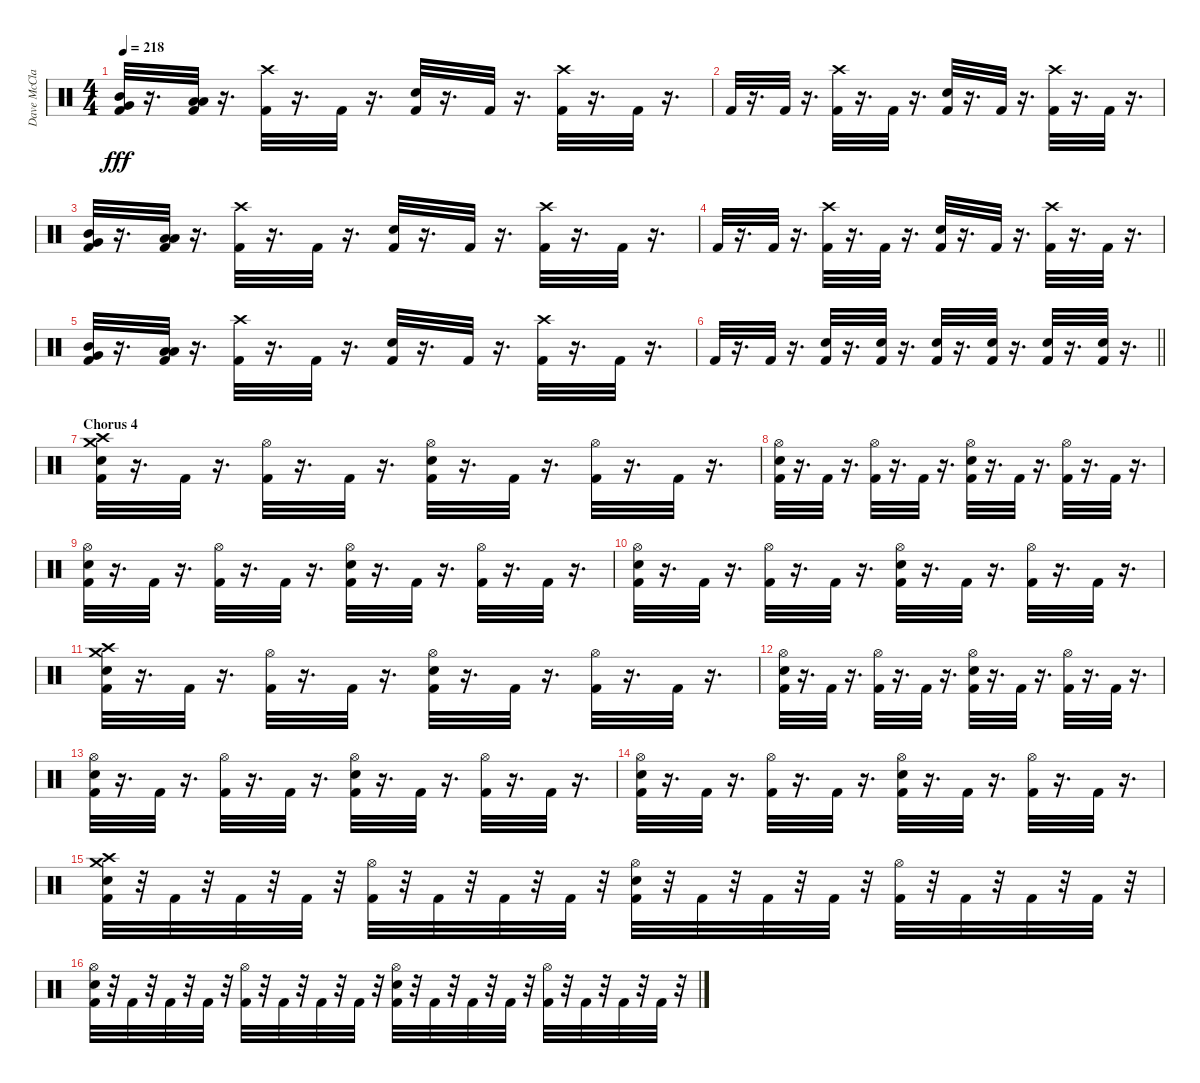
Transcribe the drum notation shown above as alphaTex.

\track ("Dave McClain" "Dave McCla") {instrument percussion}
\staff {score}
\articulation defaults
\ts (4 4)
\tempo 218
\clef neutral
\ks c
("Very Low Tom (hit)" "Mid Tom (hit)" "Kick (hit) 2").32{dy fff} r.16{d} ("Low Tom (hit)" "Low Floor Tom (hit)" "Kick (hit) 2").32 r.16{d} ("Kick (hit) 2" "Crash high (hit)").32 r.16{d} "Kick (hit) 2".32 r.16{d} ("Kick (hit) 2" "Snare (hit) 2").32 r.16{d} "Kick (hit) 2".32 r.16{d} ("Kick (hit) 2" "Crash high (hit)").32 r.16{d} "Kick (hit) 2".32 r.16{d} |
"Kick (hit) 2".32 r.16{d} "Kick (hit) 2".32 r.16{d} ("Kick (hit) 2" "Crash high (hit)").32 r.16{d} "Kick (hit) 2".32 r.16{d} ("Kick (hit) 2" "Snare (hit) 2").32 r.16{d} "Kick (hit) 2".32 r.16{d} ("Kick (hit) 2" "Crash high (hit)").32 r.16{d} "Kick (hit) 2".32 r.16{d} |
("Very Low Tom (hit)" "Mid Tom (hit)" "Kick (hit) 2").32 r.16{d} ("Kick (hit) 2" "Low Tom (hit)" "Low Floor Tom (hit)").32 r.16{d} ("Kick (hit) 2" "Crash high (hit)").32 r.16{d} "Kick (hit) 2".32 r.16{d} ("Kick (hit) 2" "Snare (hit) 2").32 r.16{d} "Kick (hit) 2".32 r.16{d} ("Kick (hit) 2" "Crash high (hit)").32 r.16{d} "Kick (hit) 2".32 r.16{d} |
"Kick (hit) 2".32 r.16{d} "Kick (hit) 2".32 r.16{d} ("Kick (hit) 2" "Crash high (hit)").32 r.16{d} "Kick (hit) 2".32 r.16{d} ("Kick (hit) 2" "Snare (hit) 2").32 r.16{d} "Kick (hit) 2".32 r.16{d} ("Kick (hit) 2" "Crash high (hit)").32 r.16{d} "Kick (hit) 2".32 r.16{d} |
("Very Low Tom (hit)" "Mid Tom (hit)" "Kick (hit) 2").32 r.16{d} ("Low Tom (hit)" "Low Floor Tom (hit)" "Kick (hit) 2").32 r.16{d} ("Kick (hit) 2" "Crash high (hit)").32 r.16{d} "Kick (hit) 2".32 r.16{d} ("Kick (hit) 2" "Snare (hit) 2").32 r.16{d} "Kick (hit) 2".32 r.16{d} ("Kick (hit) 2" "Crash high (hit)").32 r.16{d} "Kick (hit) 2".32 r.16{d} |
\barLineRight lightlight "Kick (hit) 2".32
r.16{d} "Kick (hit) 2".32 r.16{d} ("Snare (hit) 2" "Kick (hit) 2").32 r.16{d} ("Snare (hit) 2" "Kick (hit) 2").32 r.16{d} ("Kick (hit) 2" "Snare (hit) 2").32 r.16{d} ("Snare (hit) 2" "Kick (hit) 2").32 r.16{d} ("Snare (hit) 2" "Kick (hit) 2").32 r.16{d} ("Snare (hit) 2" "Kick (hit) 2").32 r.16{d} |
\section ("" "Chorus 4")
("Snare (hit) 2" "Crash medium (hit)" "Crash high (hit)" "Kick (hit) 2").32 r.16{d} "Kick (hit) 2".32 r.16{d} ("Hi-Hat (open)" "Kick (hit) 2").32 r.16{d} "Kick (hit) 2".32 r.16{d} ("Snare (hit) 2" "Hi-Hat (open)" "Kick (hit) 2").32 r.16{d} "Kick (hit) 2".32 r.16{d} ("Hi-Hat (open)" "Kick (hit) 2").32 r.16{d} "Kick (hit) 2".32 r.16{d} |
("Snare (hit) 2" "Hi-Hat (open)" "Kick (hit) 2").32 r.16{d} "Kick (hit) 2".32 r.16{d} ("Hi-Hat (open)" "Kick (hit) 2").32 r.16{d} "Kick (hit) 2".32 r.16{d} ("Snare (hit) 2" "Hi-Hat (open)" "Kick (hit) 2").32 r.16{d} "Kick (hit) 2".32 r.16{d} ("Hi-Hat (open)" "Kick (hit) 2").32 r.16{d} "Kick (hit) 2".32 r.16{d} |
("Snare (hit) 2" "Hi-Hat (open)" "Kick (hit) 2").32 r.16{d} "Kick (hit) 2".32 r.16{d} ("Hi-Hat (open)" "Kick (hit) 2").32 r.16{d} "Kick (hit) 2".32 r.16{d} ("Snare (hit) 2" "Hi-Hat (open)" "Kick (hit) 2").32 r.16{d} "Kick (hit) 2".32 r.16{d} ("Hi-Hat (open)" "Kick (hit) 2").32 r.16{d} "Kick (hit) 2".32 r.16{d} |
("Snare (hit) 2" "Hi-Hat (open)" "Kick (hit) 2").32 r.16{d} "Kick (hit) 2".32 r.16{d} ("Hi-Hat (open)" "Kick (hit) 2").32 r.16{d} "Kick (hit) 2".32 r.16{d} ("Snare (hit) 2" "Hi-Hat (open)" "Kick (hit) 2").32 r.16{d} "Kick (hit) 2".32 r.16{d} ("Hi-Hat (open)" "Kick (hit) 2").32 r.16{d} "Kick (hit) 2".32 r.16{d} |
("Snare (hit) 2" "Crash medium (hit)" "Crash high (hit)" "Kick (hit) 2").32 r.16{d} "Kick (hit) 2".32 r.16{d} ("Hi-Hat (open)" "Kick (hit) 2").32 r.16{d} "Kick (hit) 2".32 r.16{d} ("Snare (hit) 2" "Hi-Hat (open)" "Kick (hit) 2").32 r.16{d} "Kick (hit) 2".32 r.16{d} ("Hi-Hat (open)" "Kick (hit) 2").32 r.16{d} "Kick (hit) 2".32 r.16{d} |
("Snare (hit) 2" "Hi-Hat (open)" "Kick (hit) 2").32 r.16{d} "Kick (hit) 2".32 r.16{d} ("Hi-Hat (open)" "Kick (hit) 2").32 r.16{d} "Kick (hit) 2".32 r.16{d} ("Snare (hit) 2" "Hi-Hat (open)" "Kick (hit) 2").32 r.16{d} "Kick (hit) 2".32 r.16{d} ("Hi-Hat (open)" "Kick (hit) 2").32 r.16{d} "Kick (hit) 2".32 r.16{d} |
("Snare (hit) 2" "Hi-Hat (open)" "Kick (hit) 2").32 r.16{d} "Kick (hit) 2".32 r.16{d} ("Hi-Hat (open)" "Kick (hit) 2").32 r.16{d} "Kick (hit) 2".32 r.16{d} ("Snare (hit) 2" "Hi-Hat (open)" "Kick (hit) 2").32 r.16{d} "Kick (hit) 2".32 r.16{d} ("Hi-Hat (open)" "Kick (hit) 2").32 r.16{d} "Kick (hit) 2".32 r.16{d} |
("Snare (hit) 2" "Hi-Hat (open)" "Kick (hit) 2").32 r.16{d} "Kick (hit) 2".32 r.16{d} ("Hi-Hat (open)" "Kick (hit) 2").32 r.16{d} "Kick (hit) 2".32 r.16{d} ("Snare (hit) 2" "Hi-Hat (open)" "Kick (hit) 2").32 r.16{d} "Kick (hit) 2".32 r.16{d} ("Hi-Hat (open)" "Kick (hit) 2").32 r.16{d} "Kick (hit) 2".32 r.16{d} |
("Snare (hit) 2" "Crash medium (hit)" "Crash high (hit)" "Kick (hit) 2").32 r.32 "Kick (hit) 2".32 r.32 "Kick (hit) 2".32 r.32 "Kick (hit) 2".32 r.32 ("Hi-Hat (open)" "Kick (hit) 2").32 r.32 "Kick (hit) 2".32 r.32 "Kick (hit) 2".32 r.32 "Kick (hit) 2".32 r.32 ("Snare (hit) 2" "Hi-Hat (open)" "Kick (hit) 2").32 r.32 "Kick (hit) 2".32 r.32 "Kick (hit) 2".32 r.32 "Kick (hit) 2".32 r.32 ("Hi-Hat (open)" "Kick (hit) 2").32 r.32 "Kick (hit) 2".32 r.32 "Kick (hit) 2".32 r.32 "Kick (hit) 2".32 r.32 |
("Snare (hit) 2" "Hi-Hat (open)" "Kick (hit) 2").32 r.32 "Kick (hit) 2".32 r.32 "Kick (hit) 2".32 r.32 "Kick (hit) 2".32 r.32 ("Hi-Hat (open)" "Kick (hit) 2").32 r.32 "Kick (hit) 2".32 r.32 "Kick (hit) 2".32 r.32 "Kick (hit) 2".32 r.32 ("Snare (hit) 2" "Hi-Hat (open)" "Kick (hit) 2").32 r.32 "Kick (hit) 2".32 r.32 "Kick (hit) 2".32 r.32 "Kick (hit) 2".32 r.32 ("Hi-Hat (open)" "Kick (hit) 2").32 r.32 "Kick (hit) 2".32 r.32 "Kick (hit) 2".32 r.32 "Kick (hit) 2".32 r.32
